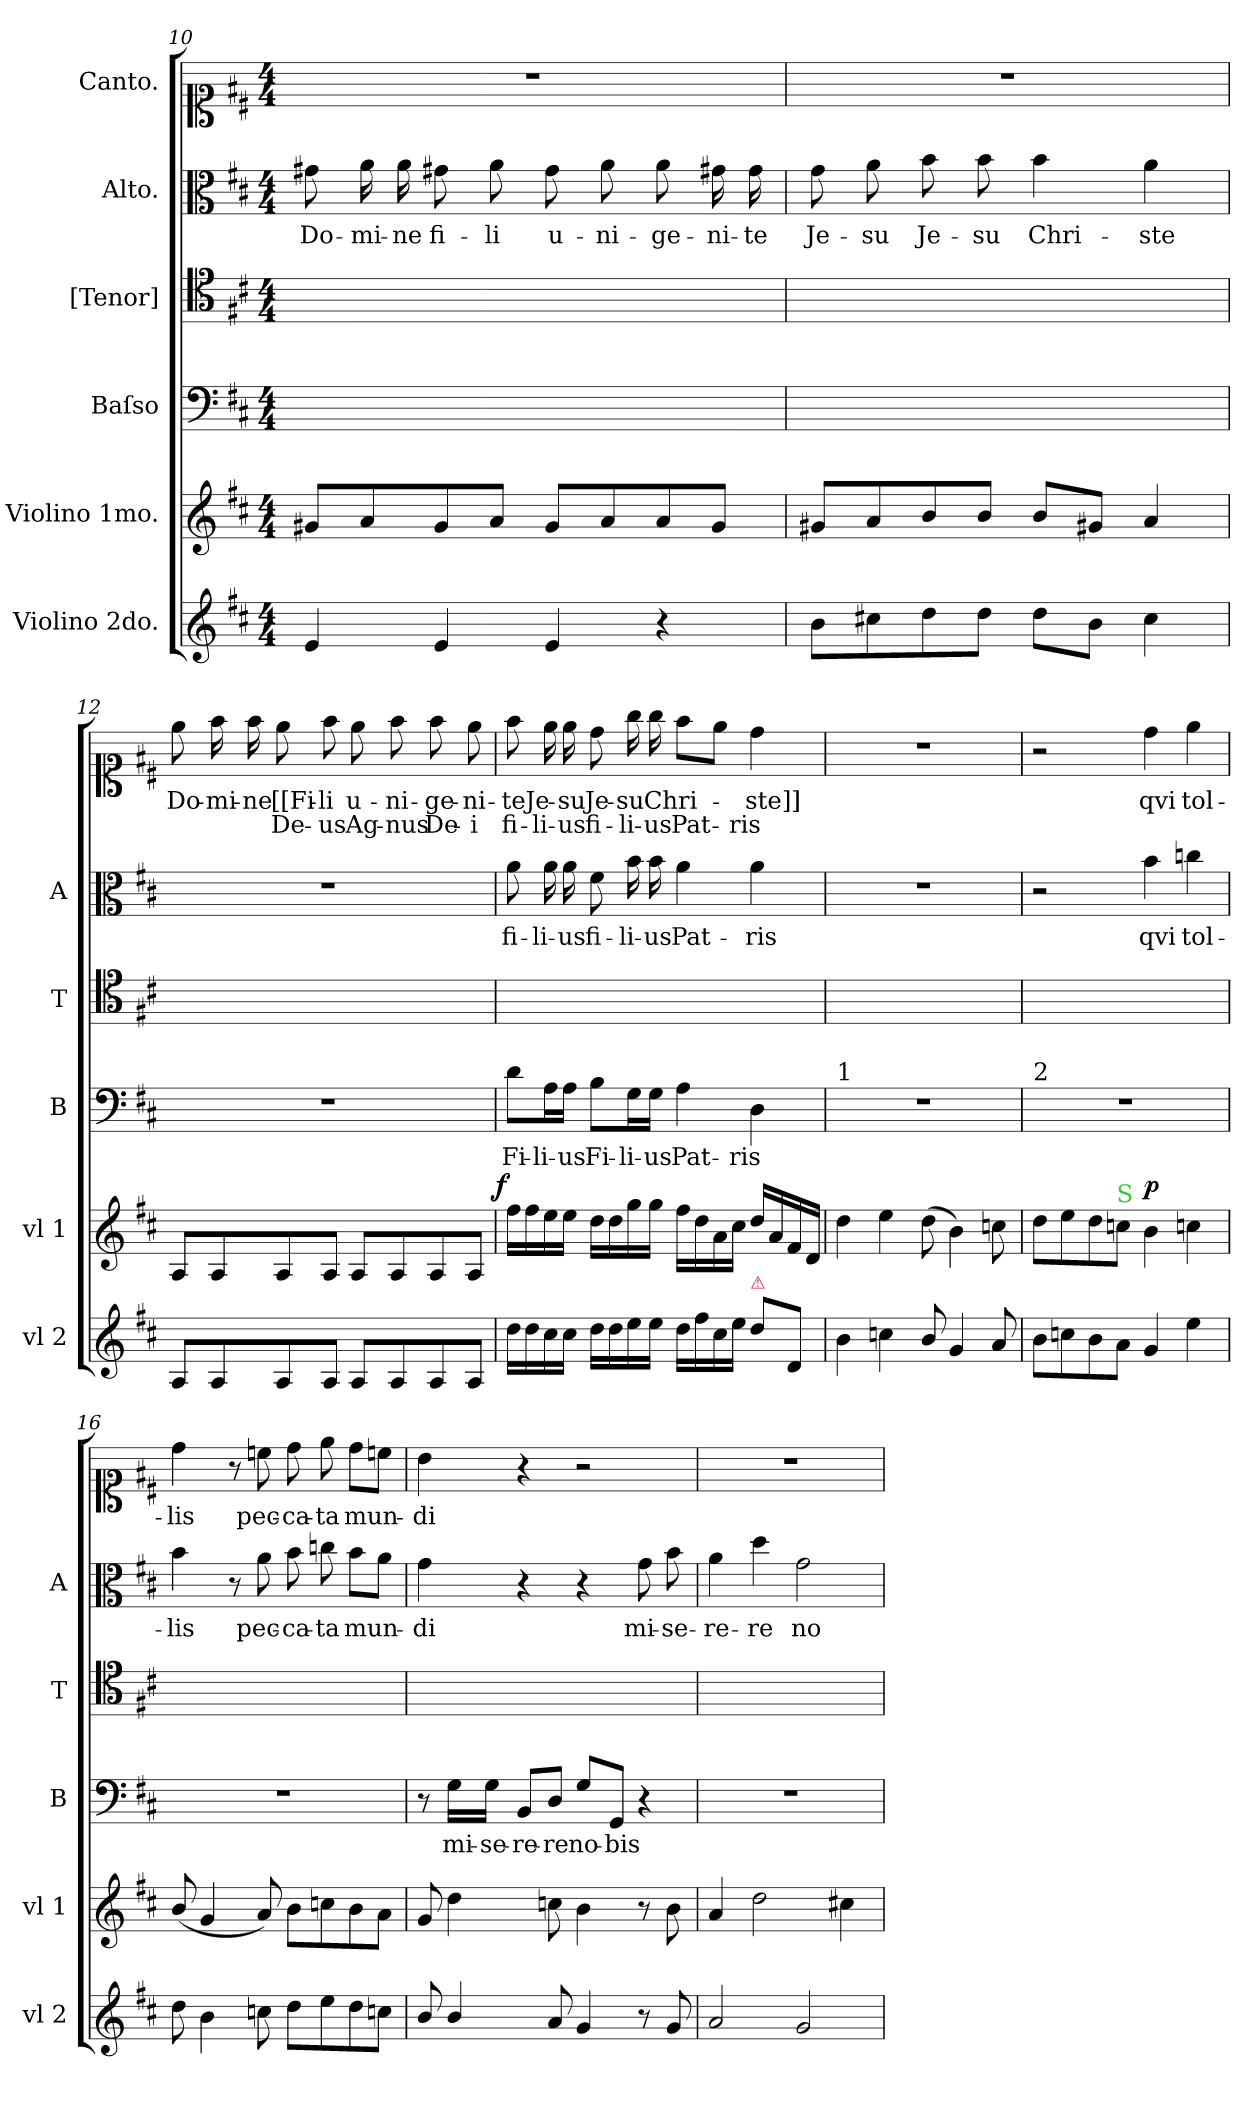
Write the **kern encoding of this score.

**kern	**kern	**dynam	**kern	**text	**kern	**kern	**text	**kern	**text	**text
*part6	*part5	*part5	*part4	*part4	*part3	*part2	*part2	*part1	*part1	*part1
*staff6	*staff5	*staff5	*staff4	*staff4	*staff3	*staff2	*staff2	*staff1	*staff1	*staff1
*I"Violino 2do.	*I"Violino 1mo.	*	*I"Baſso	*	*I"[Tenor]	*I"Alto.	*	*I"Canto.	*	*
*I'vl 2	*I'vl 1	*	*I'B	*	*I'T	*I'A	*	*	*	*
*clefG2	*clefG2	*	*clefF4	*	*clefC4	*clefC3	*	*clefC1	*	*
*k[f#c#]	*k[f#c#]	*	*k[f#c#]	*	*k[f#c#]	*k[f#c#]	*	*k[f#c#]	*	*
*D:	*D:	*	*D:	*	*D:	*D:	*	*D:	*	*
*M4/4	*M4/4	*	*M4/4	*	*M4/4	*M4/4	*	*M4/4	*	*
=10	=10	=10	=10	=10	=10	=10	=10	=10	=10	=10
4e/	8g#X/L	.	1ryy	.	1ryy	8g#X\	Do-	1r	.	.
.	8a/	.	.	.	.	16a\	-mi-	.	.	.
.	.	.	.	.	.	16a\	-ne	.	.	.
4e/	8g#/	.	.	.	.	8g#X\	fi-	.	.	.
.	8a/J	.	.	.	.	8a\	-li	.	.	.
4e/	8g#/L	.	.	.	.	8g#\	u-	.	.	.
.	8a/	.	.	.	.	8a\	-ni-	.	.	.
4r	8a/	.	.	.	.	8a\	-ge-	.	.	.
.	8g#/J	.	.	.	.	16g#X\	-ni-	.	.	.
.	.	.	.	.	.	16g#\	-te	.	.	.
=11	=11	=11	=11	=11	=11	=11	=11	=11	=11	=11
8b\L	8g#X/L	.	1ryy	.	1ryy	8g\	Je-	1r	.	.
8cc#X\	8a/	.	.	.	.	8a\	-su	.	.	.
!	!	!	!	!	!	!	!LO:LY:i	!	!	!
8dd\	8b/	.	.	.	.	8b\	Je-	.	.	.
!	!	!	!	!	!	!	!LO:LY:i	!	!	!
8dd\J	8b/J	.	.	.	.	8b\	-su	.	.	.
8dd\L	8b/L	.	.	.	.	4b\	Chri-	.	.	.
8b\J	8g#X/J	.	.	.	.	.	.	.	.	.
4cc#\	4a/	.	.	.	.	4a\	-ste	.	.	.
=12	=12	=12	=12	=12	=12	=12	=12	=12	=12	=12
8A/L	8A/L	.	1r	.	1ryy	1r	.	8ee\	Do-	.
8A/	8A/	.	.	.	.	.	.	16ff#\	-mi-	.
.	.	.	.	.	.	.	.	16ff#\	-ne	.
8A/	8A/	.	.	.	.	.	.	8ee\	[[Fi-	De-
8A/J	8A/J	.	.	.	.	.	.	8ff#\	-li	-us
8A/L	8A/L	.	.	.	.	.	.	8ee\	u-	Ag-
8A/	8A/	.	.	.	.	.	.	8ff#\	-ni-	-nus
8A/	8A/	.	.	.	.	.	.	8ff#\	-ge-	De-
8A/J	8A/J	.	.	.	.	.	.	8ee\	-ni-	-i
=13	=13	=13	=13	=13	=13	=13	=13	=13	=13	=13
!	!	!LO:DY:a:rj	!	!	!	!	!	!	!	!
16dd\LL	16ff#\LL	f.	8d\L	Fi-	1ryy	8a\	fi-	8ff#\	-te	fi-
16dd\	16ff#\	.	.	.	.	.	.	.	.	.
16cc#\	16ee\	.	16A\L	-li-	.	16a\	-li-	16ee\	Je-	-li-
16cc#\JJ	16ee\JJ	.	16A\JJ	-us	.	16a\	-us	16ee\	-su	-us
!	!	!	!	!LO:LY:i	!	!	!LO:LY:i	!	!LO:LY:i	!
16dd\LL	16dd\LL	.	8B\L	Fi-	.	8f#\	fi-	8dd\	Je-	fi-
16dd\	16dd\	.	.	.	.	.	.	.	.	.
!	!	!	!	!LO:LY:i	!	!	!LO:LY:i	!	!LO:LY:i	!
16ee\	16gg\	.	16G\L	-li-	.	16b\	-li-	16gg\	-su	-li-
!	!	!	!	!LO:LY:i	!	!	!LO:LY:i	!	!	!
16ee\JJ	16gg\JJ	.	16G\JJ	-us	.	16b\	-us	16gg\	Chri-	-us
16dd\LL	16ff#\LL	.	4A\	Pat-	.	4a\	Pat-	8ff#\L	.	Pat-
16ff#\	16dd\	.	.	.	.	.	.	.	.	.
16cc#\	16a\	.	.	.	.	.	.	8ee\J	.	.
16ee\JJ	16cc#\JJ	.	.	.	.	.	.	.	.	.
!LO:TX:a:color=crimson:t=⚠	!	!	!	!	!	!	!	!	!	!
8dd\L	16dd/LL	.	4D\	-ris	.	4a\	-ris	4dd\	-ste]]	-ris
.	16a/	.	.	.	.	.	.	.	.	.
8d/J	16f#/	.	.	.	.	.	.	.	.	.
.	16d/JJ	.	.	.	.	.	.	.	.	.
=14	=14	=14	=14	=14	=14	=14	=14	=14	=14	=14
!	!	!	!LO:TX:a:t=1	!	!	!	!	!	!	!
4b\	4dd\	.	1r	.	1ryy	1r	.	1r	.	.
4ccn\	4ee\	.	.	.	.	.	.	.	.	.
8b/	(8dd\	.	.	.	.	.	.	.	.	.
4g/	4b\)	.	.	.	.	.	.	.	.	.
8a/	8ccn\	.	.	.	.	.	.	.	.	.
=15	=15	=15	=15	=15	=15	=15	=15	=15	=15	=15
!	!	!	!LO:TX:a:t=2	!	!	!	!	!	!	!
8b\L	8dd\L	.	1r	.	1ryy	2r	.	2r	.	.
8ccn\	8ee\	.	.	.	.	.	.	.	.	.
8b\	8dd\	.	.	.	.	.	.	.	.	.
!	!LO:TX:a:color=limegreen:t=S	!	!	!	!	!	!	!	!	!
8a\J	8ccn\J	.	.	.	.	.	.	.	.	.
!	!	!LO:DY:a	!	!	!	!	!	!	!	!
4g/	4b\	p	.	.	.	4b\	qvi	4dd\	qvi	.
4ee\	4ccn\	.	.	.	.	4ccn\	tol-	4ee\	tol-	.
=16	=16	=16	=16	=16	=16	=16	=16	=16	=16	=16
8dd\	(>8b/	.	1r	.	1ryy	4b\	-lis	4dd\	-lis	.
4b\	4g/	.	.	.	.	.	.	.	.	.
.	.	.	.	.	.	8r	.	8r	.	.
8ccn\	8a/)	.	.	.	.	8a\	pec-	8ccn\	pec-	.
8dd\L	8b\L	.	.	.	.	8b\	-ca-	8dd\	-ca-	.
8ee\	8ccn\	.	.	.	.	8ccn\	-ta	8ee\	-ta	.
8dd\	8b\	.	.	.	.	8b\L	mun-	8dd\L	mun-	.
8ccn\J	8a\J	.	.	.	.	8a\J	.	8ccn\J	.	.
=17	=17	=17	=17	=17	=17	=17	=17	=17	=17	=17
8b/	8g/	.	8r	.	1ryy	4g\	-di	4b\	-di	.
4b/	4dd\	.	16G\LL	mi-	.	.	.	.	.	.
.	.	.	16G\JJ	-se-	.	.	.	.	.	.
.	.	.	8BB/L	-re-	.	4r	.	4r	.	.
8a/	8ccn\	.	8D/J	-re	.	.	.	.	.	.
4g/	4b\	.	8G/L	no-	.	4r	.	2r	.	.
.	.	.	8GG/J	-bis	.	.	.	.	.	.
8r	8r	.	4r	.	.	8g\	mi-	.	.	.
8g/	8b\	.	.	.	.	8b\	-se-	.	.	.
=18	=18	=18	=18	=18	=18	=18	=18	=18	=18	=18
2a/	4a/	.	1r	.	1ryy	4a\	-re-	1r	.	.
.	2dd\	.	.	.	.	4dd\	-re	.	.	.
2g/	.	.	.	.	.	2g\	no-	.	.	.
.	4cc#X\	.	.	.	.	.	.	.	.	.
=	=	=	=	=	=	=	=	=	=	=
*-	*-	*-	*-	*-	*-	*-	*-	*-	*-	*-
